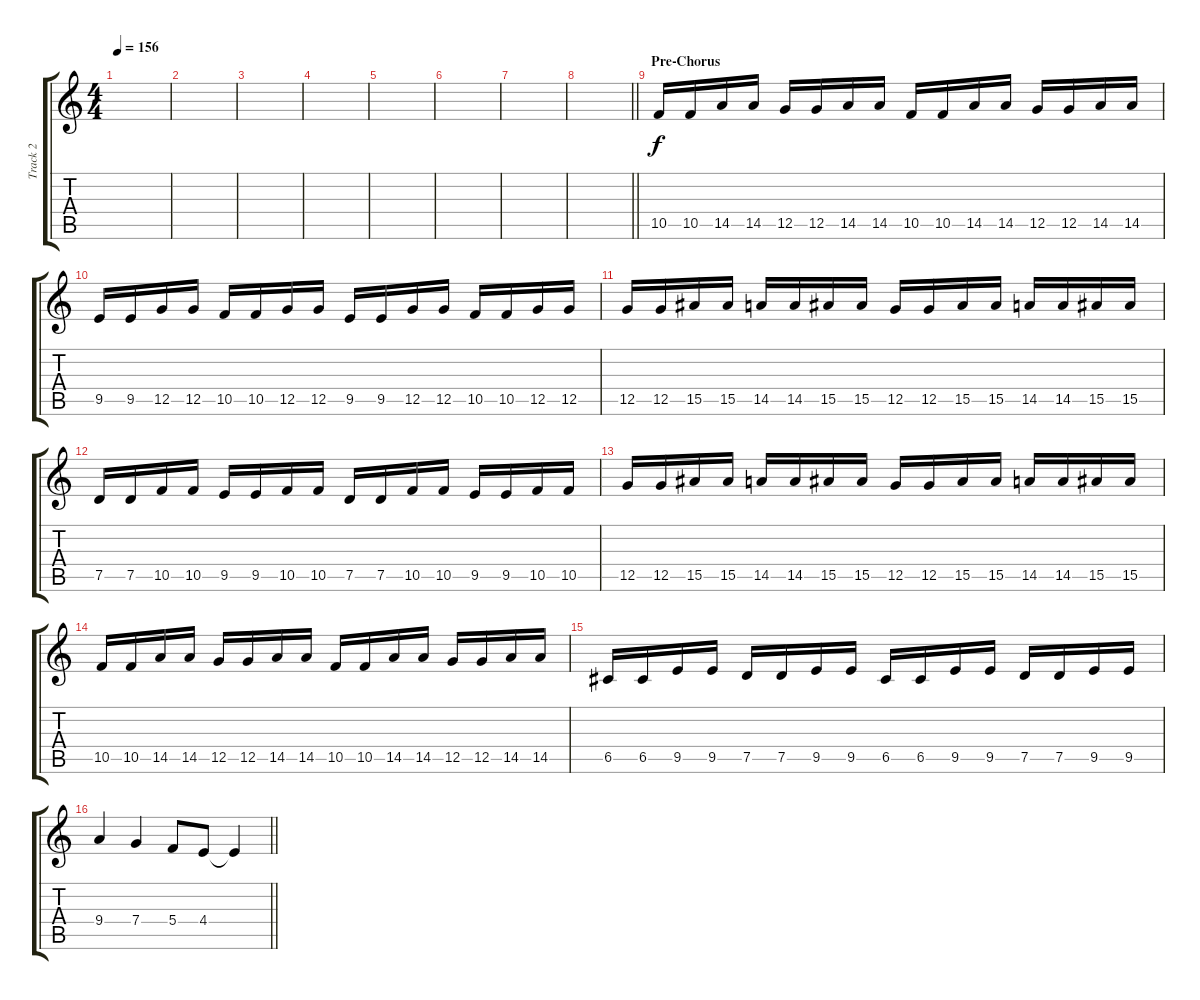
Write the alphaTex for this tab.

\track ("Track 2" "Track 2") {instrument distortionguitar}
\staff {score tabs}
\tuning (D4 A3 F3 C3 G2 D2) {hide}
\ts (4 4)
\tempo 156
\clef g2
\ks c
|
|
|
|
|
|
|
\barLineRight lightlight
|
\section ("" "Pre-Chorus")
10.5.16 10.5.16 14.5.16 14.5.16 12.5.16 12.5.16 14.5.16 14.5.16 10.5.16 10.5.16 14.5.16 14.5.16 12.5.16 12.5.16 14.5.16 14.5.16 |
9.5.16 9.5.16 12.5.16 12.5.16 10.5.16 10.5.16 12.5.16 12.5.16 9.5.16 9.5.16 12.5.16 12.5.16 10.5.16 10.5.16 12.5.16 12.5.16 |
12.5.16 12.5.16 15.5.16 15.5.16 14.5.16 14.5.16 15.5.16 15.5.16 12.5.16 12.5.16 15.5.16 15.5.16 14.5.16 14.5.16 15.5.16 15.5.16 |
7.5.16 7.5.16 10.5.16 10.5.16 9.5.16 9.5.16 10.5.16 10.5.16 7.5.16 7.5.16 10.5.16 10.5.16 9.5.16 9.5.16 10.5.16 10.5.16 |
12.5.16 12.5.16 15.5.16 15.5.16 14.5.16 14.5.16 15.5.16 15.5.16 12.5.16 12.5.16 15.5.16 15.5.16 14.5.16 14.5.16 15.5.16 15.5.16 |
10.5.16 10.5.16 14.5.16 14.5.16 12.5.16 12.5.16 14.5.16 14.5.16 10.5.16 10.5.16 14.5.16 14.5.16 12.5.16 12.5.16 14.5.16 14.5.16 |
6.5.16 6.5.16 9.5.16 9.5.16 7.5.16 7.5.16 9.5.16 9.5.16 6.5.16 6.5.16 9.5.16 9.5.16 7.5.16 7.5.16 9.5.16 9.5.16 |
\barLineRight lightlight
9.4.4 7.4.4 5.4.8 4.4.8 4.4{t}.4
